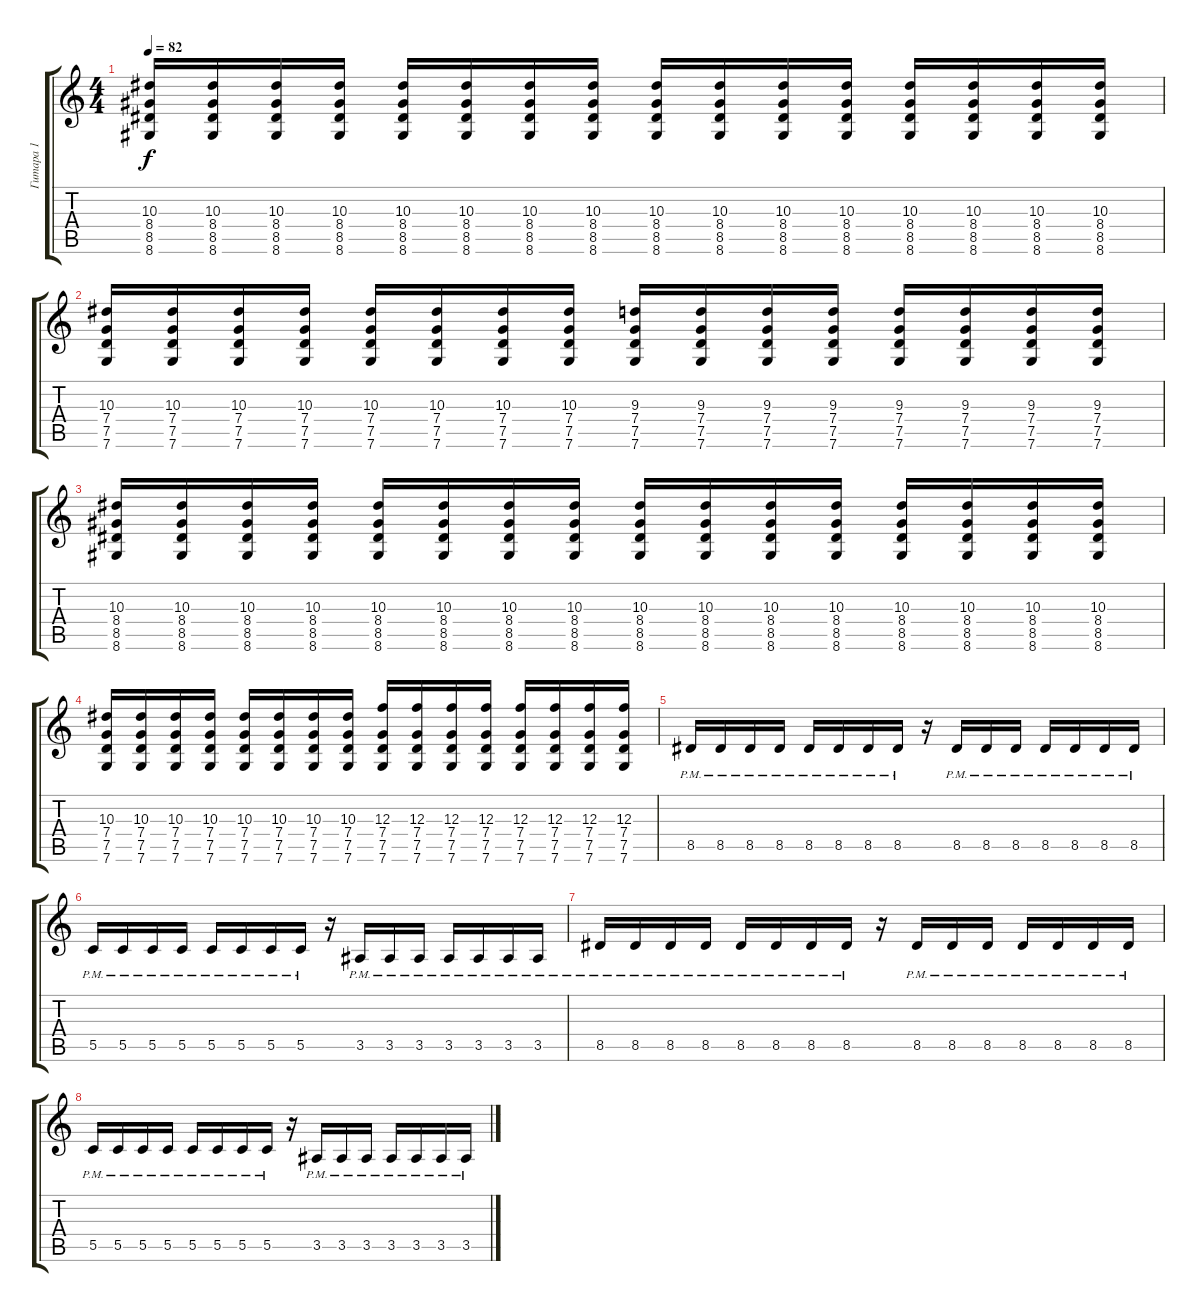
\track ("Гитара 1" "Гитара 1") {instrument overdrivenguitar}
\staff {score tabs}
\tuning (D4 A3 F3 C3 G2 C2) {hide}
\ts (4 4)
\tempo 82
\clef g2
\ks c
(10.3 8.4 8.5 8.6).16{dy f} (10.3 8.4 8.5 8.6).16 (10.3 8.4 8.5 8.6).16 (10.3 8.4 8.5 8.6).16 (10.3 8.4 8.5 8.6).16 (10.3 8.4 8.5 8.6).16 (10.3 8.4 8.5 8.6).16 (10.3 8.4 8.5 8.6).16 (10.3 8.4 8.5 8.6).16 (10.3 8.4 8.5 8.6).16 (10.3 8.4 8.5 8.6).16 (10.3 8.4 8.5 8.6).16 (10.3 8.4 8.5 8.6).16 (10.3 8.4 8.5 8.6).16 (10.3 8.4 8.5 8.6).16 (10.3 8.4 8.5 8.6).16 |
(10.3 7.4 7.5 7.6).16 (10.3 7.4 7.5 7.6).16 (10.3 7.4 7.5 7.6).16 (10.3 7.4 7.5 7.6).16 (10.3 7.4 7.5 7.6).16 (10.3 7.4 7.5 7.6).16 (10.3 7.4 7.5 7.6).16 (10.3 7.4 7.5 7.6).16 (9.3 7.4 7.5 7.6).16 (9.3 7.4 7.5 7.6).16 (9.3 7.4 7.5 7.6).16 (9.3 7.4 7.5 7.6).16 (9.3 7.4 7.5 7.6).16 (9.3 7.4 7.5 7.6).16 (9.3 7.4 7.5 7.6).16 (9.3 7.4 7.5 7.6).16 |
(10.3 8.4 8.5 8.6).16 (10.3 8.4 8.5 8.6).16 (10.3 8.4 8.5 8.6).16 (10.3 8.4 8.5 8.6).16 (10.3 8.4 8.5 8.6).16 (10.3 8.4 8.5 8.6).16 (10.3 8.4 8.5 8.6).16 (10.3 8.4 8.5 8.6).16 (10.3 8.4 8.5 8.6).16 (10.3 8.4 8.5 8.6).16 (10.3 8.4 8.5 8.6).16 (10.3 8.4 8.5 8.6).16 (10.3 8.4 8.5 8.6).16 (10.3 8.4 8.5 8.6).16 (10.3 8.4 8.5 8.6).16 (10.3 8.4 8.5 8.6).16 |
(10.3 7.4 7.5 7.6).16 (10.3 7.4 7.5 7.6).16 (10.3 7.4 7.5 7.6).16 (10.3 7.4 7.5 7.6).16 (10.3 7.4 7.5 7.6).16 (10.3 7.4 7.5 7.6).16 (10.3 7.4 7.5 7.6).16 (10.3 7.4 7.5 7.6).16 (12.3 7.4 7.5 7.6).16 (12.3 7.4 7.5 7.6).16 (12.3 7.4 7.5 7.6).16 (12.3 7.4 7.5 7.6).16 (12.3 7.4 7.5 7.6).16 (12.3 7.4 7.5 7.6).16 (12.3 7.4 7.5 7.6).16 (12.3 7.4 7.5 7.6).16 |
8.5{pm}.16{instrument distortionguitar} 8.5{pm}.16 8.5{pm}.16 8.5{pm}.16 8.5{pm}.16 8.5{pm}.16 8.5{pm}.16 8.5{pm}.16 r.16 8.5{pm}.16 8.5{pm}.16 8.5{pm}.16 8.5{pm}.16 8.5{pm}.16 8.5{pm}.16 8.5{pm}.16 |
5.5{pm}.16 5.5{pm}.16 5.5{pm}.16 5.5{pm}.16 5.5{pm}.16 5.5{pm}.16 5.5{pm}.16 5.5{pm}.16 r.16 3.5{pm}.16 3.5{pm}.16 3.5{pm}.16 3.5{pm}.16 3.5{pm}.16 3.5{pm}.16 3.5{pm}.16 |
8.5{pm}.16 8.5{pm}.16 8.5{pm}.16 8.5{pm}.16 8.5{pm}.16 8.5{pm}.16 8.5{pm}.16 8.5{pm}.16 r.16 8.5{pm}.16 8.5{pm}.16 8.5{pm}.16 8.5{pm}.16 8.5{pm}.16 8.5{pm}.16 8.5{pm}.16 |
5.5{pm}.16 5.5{pm}.16 5.5{pm}.16 5.5{pm}.16 5.5{pm}.16 5.5{pm}.16 5.5{pm}.16 5.5{pm}.16 r.16 3.5{pm}.16 3.5{pm}.16 3.5{pm}.16 3.5{pm}.16 3.5{pm}.16 3.5{pm}.16 3.5{pm}.16
